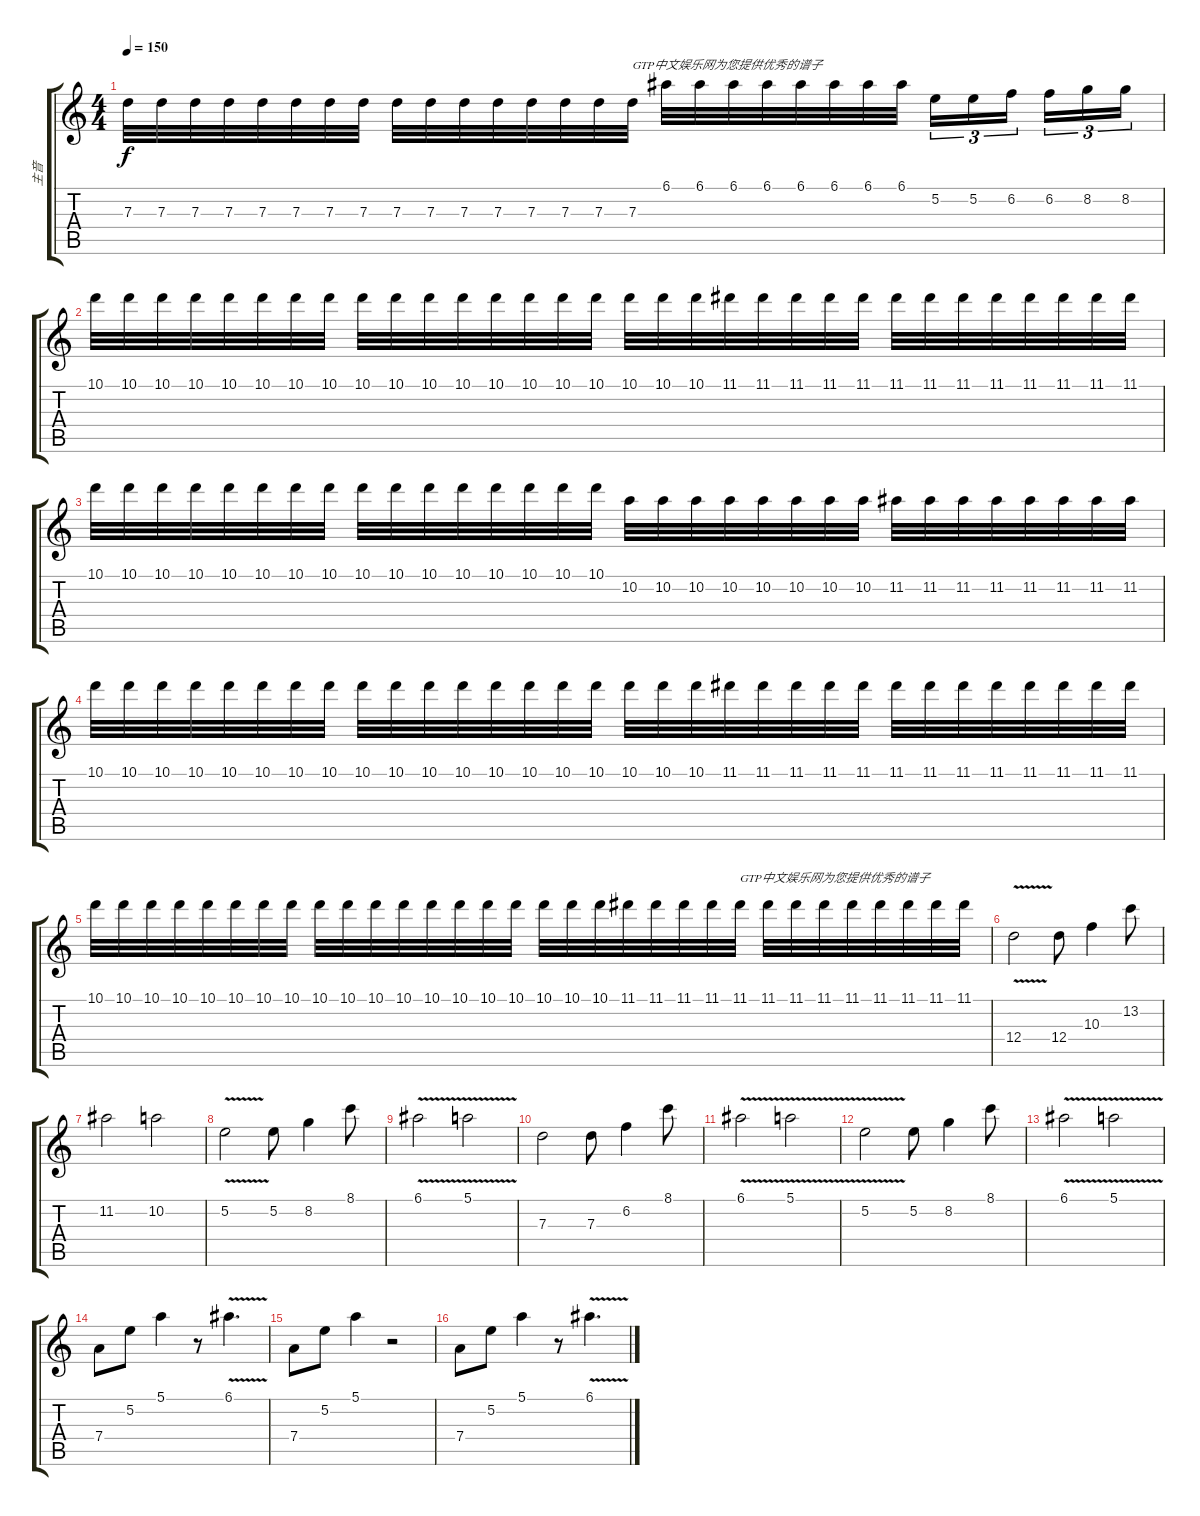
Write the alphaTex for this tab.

\track ("主音" "主音") {instrument overdrivenguitar}
\staff {score tabs}
\tuning (E4 B3 G3 D3 A2 E2) {hide}
\ts (4 4)
\tempo 150
\clef g2
\ks c
7.3.32{dy f} 7.3.32 7.3.32 7.3.32 7.3.32 7.3.32 7.3.32 7.3.32 7.3.32 7.3.32 7.3.32 7.3.32 7.3.32 7.3.32 7.3.32 7.3.32{txt "GTP中文娱乐网为您提供优秀的谱子"} 6.1{be (hold 0 0 60 0)}.32 6.1{be (hold 0 0 60 0)}.32 6.1{be (hold 0 0 60 0)}.32 6.1{be (hold 0 0 60 0)}.32 6.1{be (hold 0 0 60 0)}.32 6.1{be (hold 0 0 60 0)}.32 6.1{be (hold 0 0 60 0)}.32 6.1{be (hold 0 0 60 0)}.32 5.2.16{tu (3 2)} 5.2.16{tu (3 2)} 6.2.16{tu (3 2) beam splitsecondary} 6.2.16{tu (3 2)} 8.2.16{tu (3 2)} 8.2.16{tu (3 2)} |
10.1.32 10.1.32 10.1.32 10.1.32 10.1.32 10.1.32 10.1.32 10.1.32 10.1.32 10.1.32 10.1.32 10.1.32 10.1.32 10.1.32 10.1.32 10.1.32 10.1.32 10.1.32 10.1.32 11.1.32 11.1.32 11.1.32 11.1.32 11.1.32 11.1.32 11.1.32 11.1.32 11.1.32 11.1.32 11.1.32 11.1.32 11.1.32 |
10.1.32 10.1.32 10.1.32 10.1.32 10.1.32 10.1.32 10.1.32 10.1.32 10.1.32 10.1.32 10.1.32 10.1.32 10.1.32 10.1.32 10.1.32 10.1.32 10.2.32 10.2.32 10.2.32 10.2.32 10.2.32 10.2.32 10.2.32 10.2.32 11.2.32 11.2.32 11.2.32 11.2.32 11.2.32 11.2.32 11.2.32 11.2.32 |
10.1.32 10.1.32 10.1.32 10.1.32 10.1.32 10.1.32 10.1.32 10.1.32 10.1.32 10.1.32 10.1.32 10.1.32 10.1.32 10.1.32 10.1.32 10.1.32 10.1.32 10.1.32 10.1.32 11.1.32 11.1.32 11.1.32 11.1.32 11.1.32 11.1.32 11.1.32 11.1.32 11.1.32 11.1.32 11.1.32 11.1.32 11.1.32 |
10.1.32 10.1.32 10.1.32 10.1.32 10.1.32 10.1.32 10.1.32 10.1.32 10.1.32 10.1.32 10.1.32 10.1.32 10.1.32 10.1.32 10.1.32 10.1.32 10.1.32 10.1.32 10.1.32 11.1.32 11.1.32 11.1.32 11.1.32 11.1.32{txt "GTP中文娱乐网为您提供优秀的谱子"} 11.1.32 11.1.32 11.1.32 11.1.32 11.1.32 11.1.32 11.1.32 11.1.32 |
12.4{v}.2 12.4.8 10.3.4 13.2.8 |
11.2.2 10.2.2 |
5.2{v}.2 5.2.8 8.2.4 8.1.8 |
6.1{v}.2 5.1{v}.2 |
7.3.2 7.3.8 6.2.4 8.1.8 |
6.1{v}.2 5.1{v}.2 |
5.2{v}.2 5.2.8 8.2.4 8.1.8 |
6.1{v}.2 5.1{v}.2 |
7.4.8 5.2.8 5.1.4 r.8 6.1{v}.4{d} |
7.4.8 5.2.8 5.1.4 r.2 |
7.4.8 5.2.8 5.1.4 r.8 6.1{v}.4{d}
